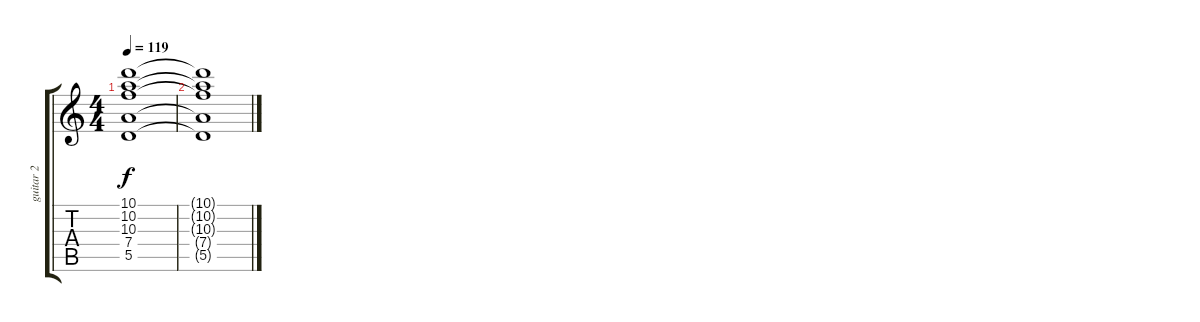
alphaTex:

\track ("guitar 2" "guitar 2") {instrument overdrivenguitar}
\staff {score tabs}
\tuning (E4 B3 G3 D3 A2 E2) {hide}
\ts (4 4)
\tempo 119
\clef g2
\ks c
(10.1 10.2 10.3 7.4 5.5).1{dy f} |
(10.1{t} 10.2{t} 10.3{t} 7.4{t} 5.5{t}).1
